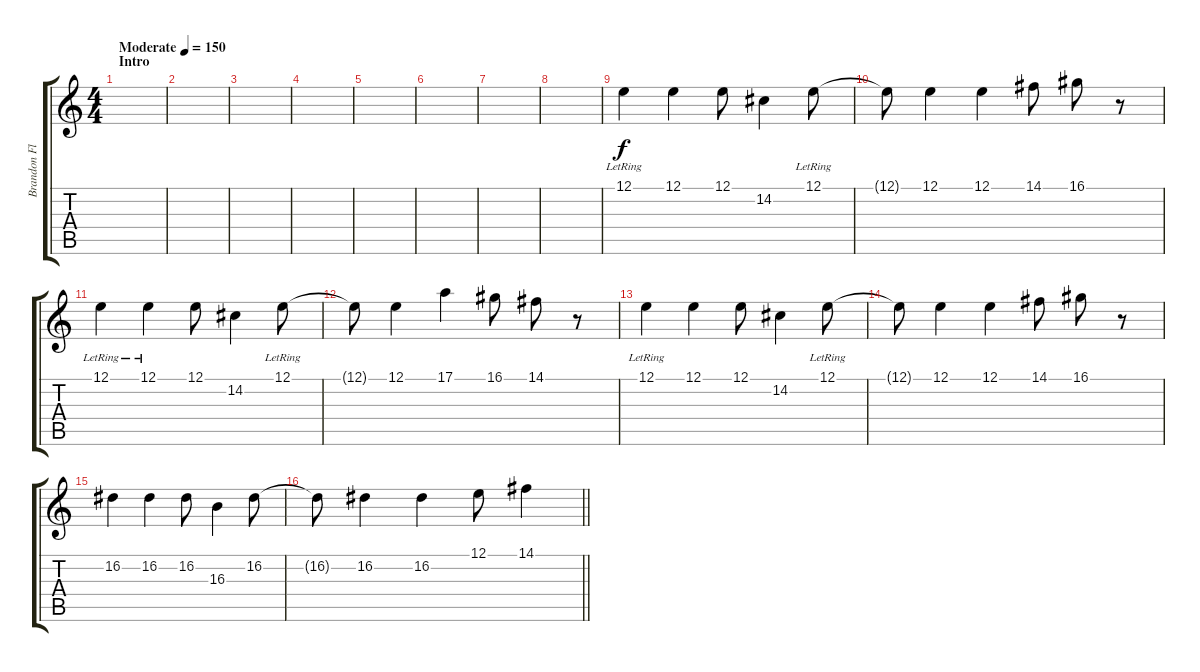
\track ("Brandon Flowers (Voice)" "Brandon Fl") {instrument oboe}
\staff {score tabs}
\tuning (E4 B3 G3 D3 A2 E2) {hide}
\ts (4 4)
\section ("" "Intro")
\tempo (150 "Moderate")
\clef g2
\ks c
|
|
|
|
|
|
|
|
12.1{lr}.4 12.1.4 12.1.8 14.2.4 12.1{lr}.8 |
12.1{t}.8 12.1.4 12.1.4 14.1.8 16.1.8 r.8 |
12.1{lr}.4 12.1{lr}.4 12.1.8 14.2.4 12.1{lr}.8 |
12.1{t}.8 12.1.4 17.1.4 16.1.8 14.1.8 r.8 |
12.1{lr}.4 12.1.4 12.1.8 14.2.4 12.1{lr}.8 |
12.1{t}.8 12.1.4 12.1.4 14.1.8 16.1.8 r.8 |
16.2.4 16.2.4 16.2.8 16.3.4 16.2.8 |
\barLineRight lightlight
16.2{t}.8 16.2.4 16.2.4 12.1.8 14.1.4
